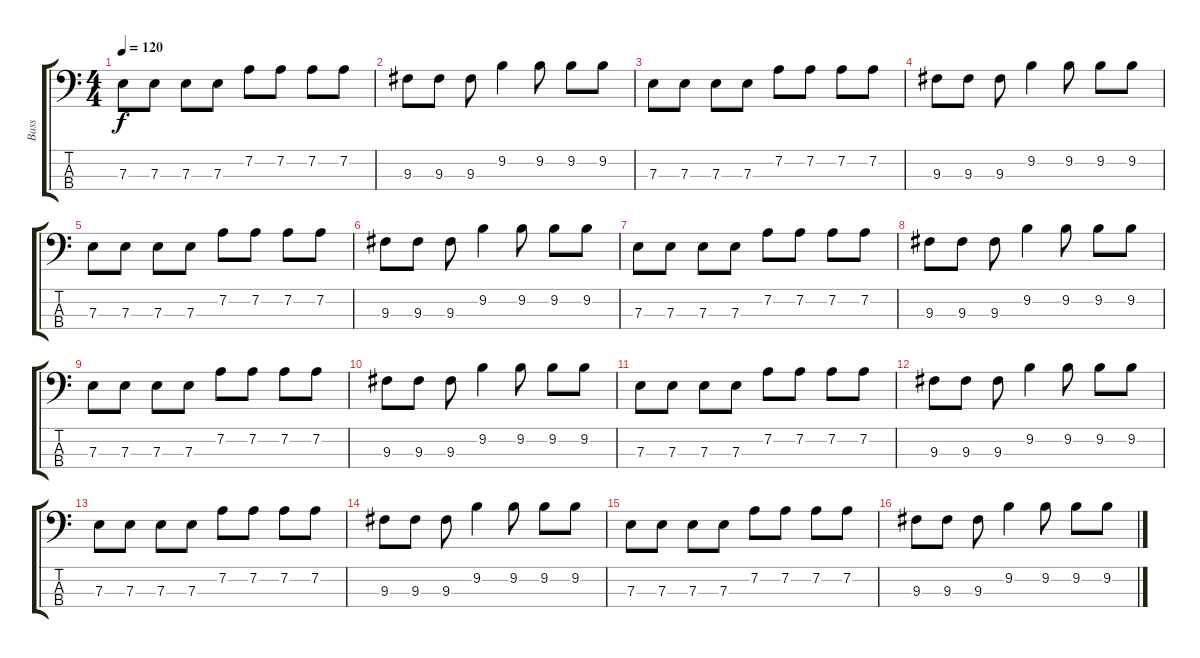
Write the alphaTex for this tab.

\track ("Bass" "Bass") {instrument electricbassfinger}
\staff {score tabs}
\tuning (G2 D2 A1 E1) {hide}
\ts (4 4)
\tempo 120
\clef f4
\ks c
7.3.8{dy f} 7.3.8 7.3.8 7.3.8 7.2.8 7.2.8 7.2.8 7.2.8 |
9.3.8 9.3.8 9.3.8 9.2.4 9.2.8 9.2.8 9.2.8 |
7.3.8 7.3.8 7.3.8 7.3.8 7.2.8 7.2.8 7.2.8 7.2.8 |
9.3.8 9.3.8 9.3.8 9.2.4 9.2.8 9.2.8 9.2.8 |
7.3.8 7.3.8 7.3.8 7.3.8 7.2.8 7.2.8 7.2.8 7.2.8 |
9.3.8 9.3.8 9.3.8 9.2.4 9.2.8 9.2.8 9.2.8 |
7.3.8 7.3.8 7.3.8 7.3.8 7.2.8 7.2.8 7.2.8 7.2.8 |
9.3.8 9.3.8 9.3.8 9.2.4 9.2.8 9.2.8 9.2.8 |
7.3.8 7.3.8 7.3.8 7.3.8 7.2.8 7.2.8 7.2.8 7.2.8 |
9.3.8 9.3.8 9.3.8 9.2.4 9.2.8 9.2.8 9.2.8 |
7.3.8 7.3.8 7.3.8 7.3.8 7.2.8 7.2.8 7.2.8 7.2.8 |
9.3.8 9.3.8 9.3.8 9.2.4 9.2.8 9.2.8 9.2.8 |
7.3.8 7.3.8 7.3.8 7.3.8 7.2.8 7.2.8 7.2.8 7.2.8 |
9.3.8 9.3.8 9.3.8 9.2.4 9.2.8 9.2.8 9.2.8 |
7.3.8 7.3.8 7.3.8 7.3.8 7.2.8 7.2.8 7.2.8 7.2.8 |
9.3.8 9.3.8 9.3.8 9.2.4 9.2.8 9.2.8 9.2.8
